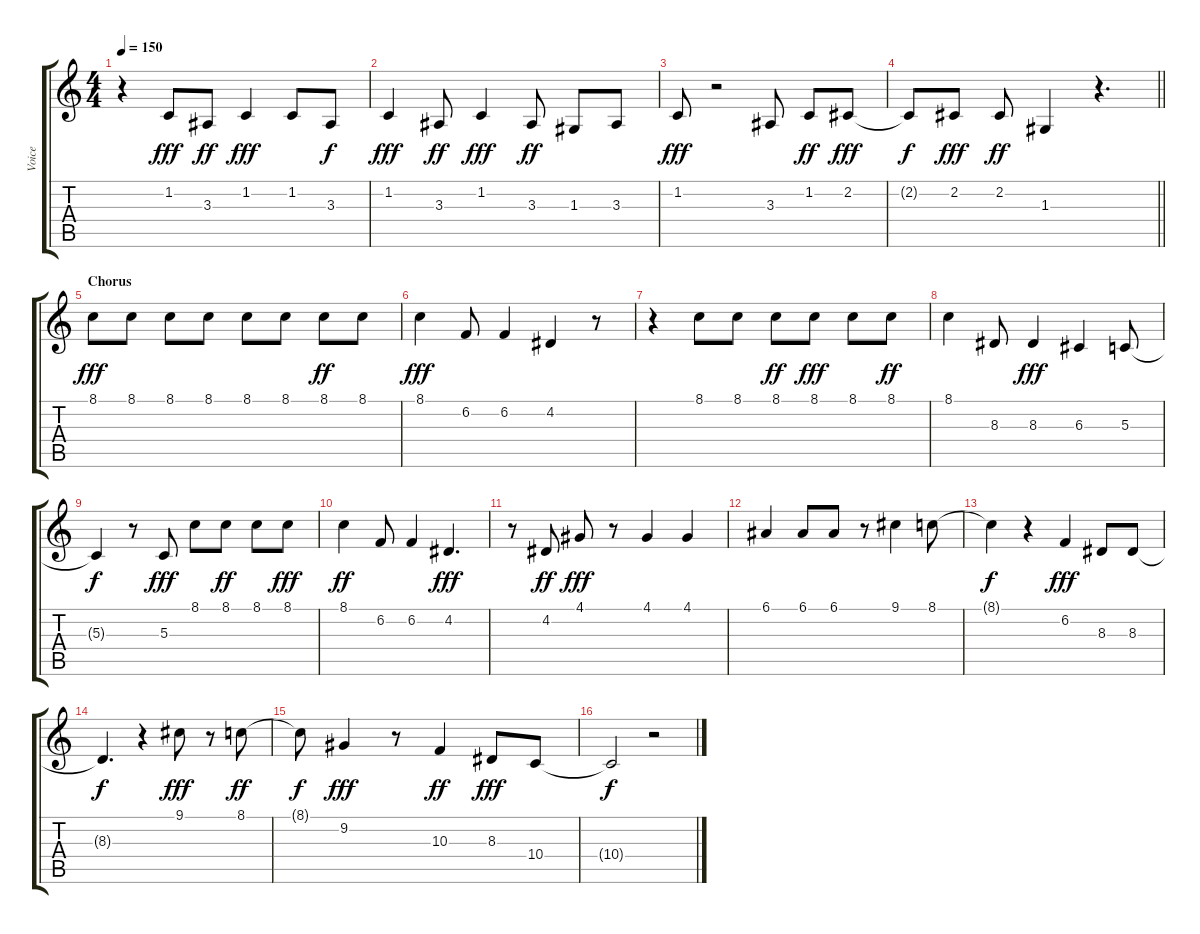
\track ("Voice" "Voice") {instrument electricpiano1}
\staff {score tabs}
\tuning (E4 B3 G3 D3 A2 E2) {hide}
\ts (4 4)
\tempo 150
\clef g2
\ks c
r.4{dy fff} 1.2.8 3.3.8{dy ff} 1.2.4{dy fff} 1.2.8 3.3.8{dy f} |
1.2.4{dy fff} 3.3.8{dy ff} 1.2.4{dy fff} 3.3.8{dy ff} 1.3.8 3.3.8 |
1.2.8{dy fff} r.2 3.3.8 1.2.8{dy ff} 2.2.8{dy fff} |
\barLineRight lightlight
2.2{t}.8{dy f} 2.2.8{dy fff} 2.2.8{dy ff} 1.3.4 r.4{d} |
\section ("" "Chorus")
8.1.8{dy fff} 8.1.8 8.1.8 8.1.8 8.1.8 8.1.8 8.1.8{dy ff} 8.1.8 |
8.1.4{dy fff} 6.2.8 6.2.4 4.2.4 r.8 |
r.4 8.1.8 8.1.8 8.1.8{dy ff} 8.1.8{dy fff} 8.1.8 8.1.8{dy ff} |
8.1.4 8.3.8 8.3.4{dy fff} 6.3.4 5.3.8 |
5.3{t}.4{dy f} r.8 5.3.8{dy fff} 8.1.8 8.1.8{dy ff} 8.1.8 8.1.8{dy fff} |
8.1.4{dy ff} 6.2.8 6.2.4 4.2.4{d dy fff} |
r.8 4.2.8{dy ff} 4.1.8{dy fff} r.8 4.1.4 4.1.4 |
6.1.4 6.1.8 6.1.8 r.8 9.1.4 8.1.8 |
8.1{t}.4{dy f} r.4 6.2.4{dy fff} 8.3.8 8.3.8 |
8.3{t}.4{d dy f} r.4 9.1.8{dy fff} r.8 8.1.8{dy ff} |
8.1{t}.8{dy f} 9.2.4{dy fff} r.8 10.3.4{dy ff} 8.3.8{dy fff} 10.4.8 |
10.4{t}.2{dy f} r.2
